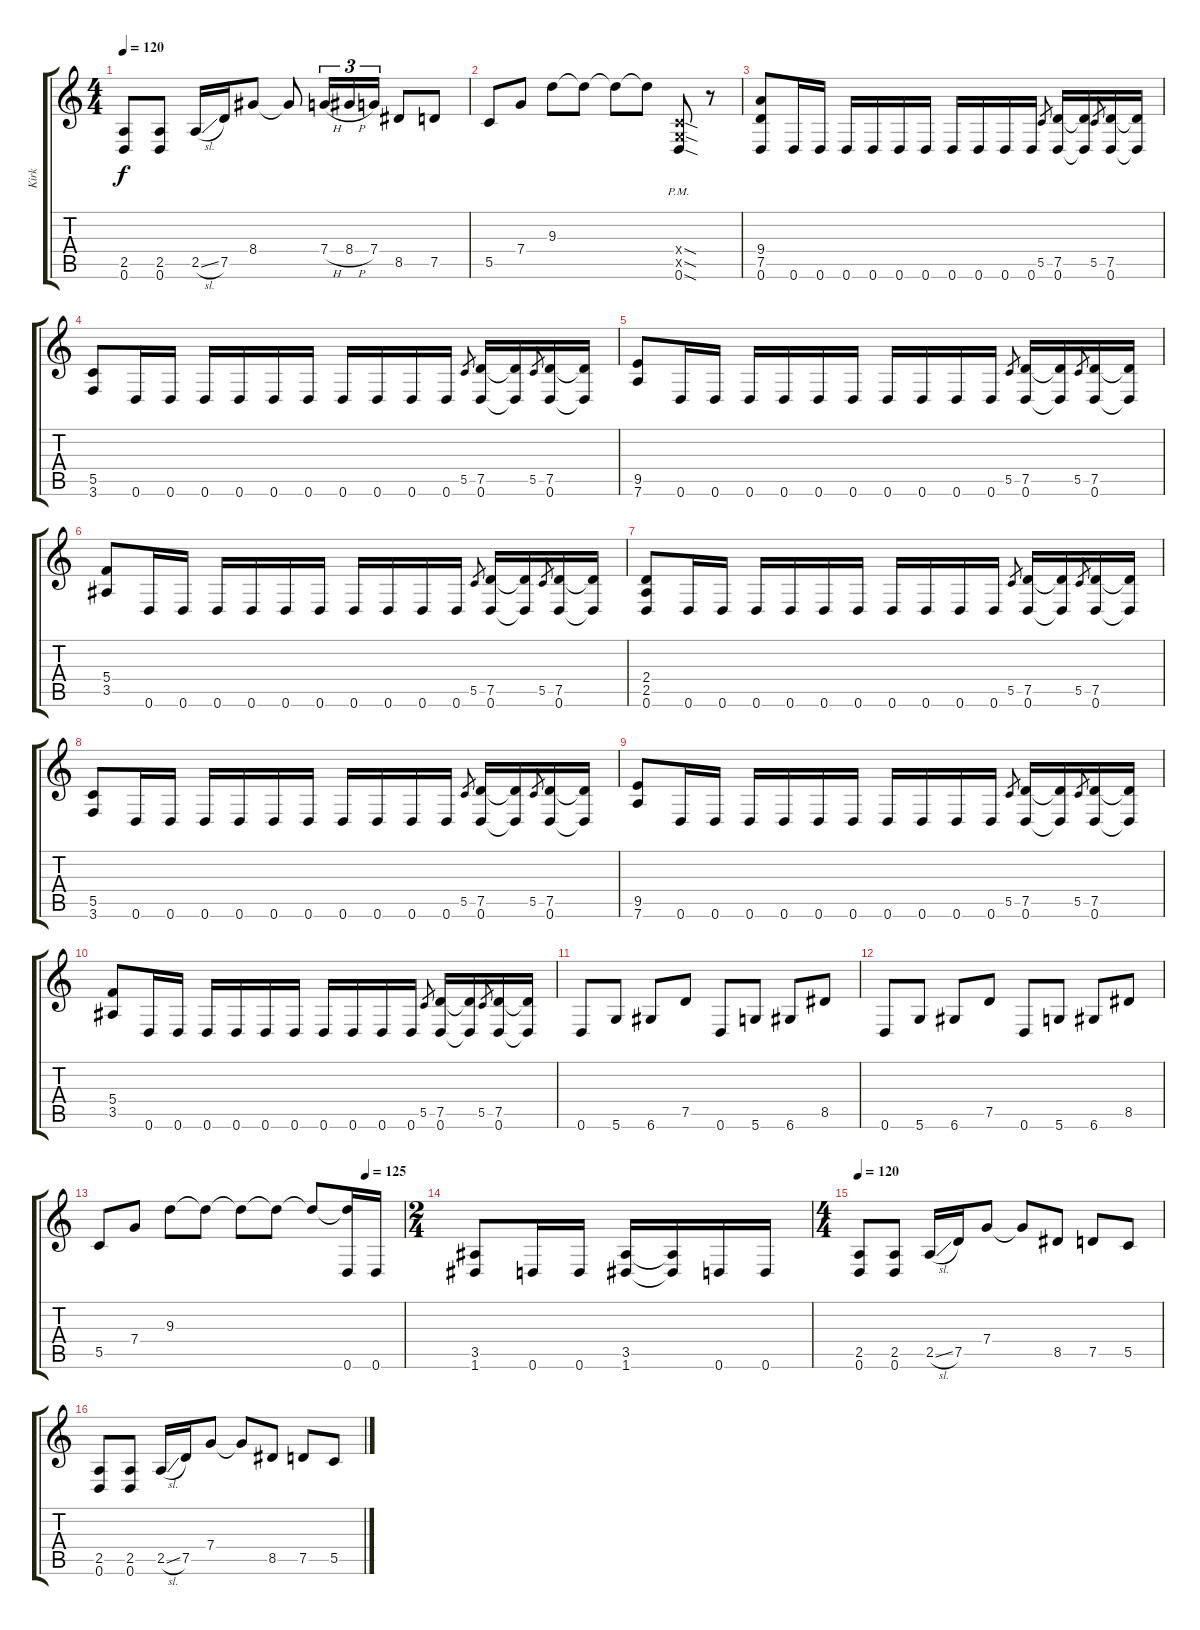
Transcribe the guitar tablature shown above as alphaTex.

\track ("Kirk" "Kirk") {instrument distortionguitar}
\staff {score tabs}
\tuning (D4 A3 F3 C3 G2 D2) {hide}
\ts (4 4)
\tempo 120
\clef g2
\ks c
(2.5 0.6).8{dy f} (2.5 0.6).8 2.5{sl}.16 7.5.16 8.4.8 8.4{t}.8 7.4{h}.16{tu (3 2)} 8.4{h}.16{tu (3 2)} 7.4.16{tu (3 2)} 8.5.8 7.5.8 |
5.5.8 7.4.8 9.3.8 9.3{t}.8 9.3{t}.8 9.3{t}.8 (0.4{sod x} 0.5{sod x} 0.6{sod pm}).8 r.8 |
(9.4 7.5 0.6).8 0.6.16 0.6.16 0.6.16 0.6.16 0.6.16 0.6.16 0.6.16 0.6.16 0.6.16 0.6.16 5.5.8{gr} (7.5 0.6).16 (7.5{t} 0.6{t}).16 5.5.8{gr} (7.5 0.6).16 (7.5{t} 0.6{t}).16 |
(5.5 3.6).8 0.6.16 0.6.16 0.6.16 0.6.16 0.6.16 0.6.16 0.6.16 0.6.16 0.6.16 0.6.16 5.5.8{gr} (7.5 0.6).16 (7.5{t} 0.6{t}).16 5.5.8{gr} (7.5 0.6).16 (7.5{t} 0.6{t}).16 |
(9.5 7.6).8 0.6.16 0.6.16 0.6.16 0.6.16 0.6.16 0.6.16 0.6.16 0.6.16 0.6.16 0.6.16 5.5.8{gr} (7.5 0.6).16 (7.5{t} 0.6{t}).16 5.5.8{gr} (7.5 0.6).16 (7.5{t} 0.6{t}).16 |
(5.4 3.5).8 0.6.16 0.6.16 0.6.16 0.6.16 0.6.16 0.6.16 0.6.16 0.6.16 0.6.16 0.6.16 5.5.8{gr} (7.5 0.6).16 (7.5{t} 0.6{t}).16 5.5.8{gr} (7.5 0.6).16 (7.5{t} 0.6{t}).16 |
(2.4 2.5 0.6).8 0.6.16 0.6.16 0.6.16 0.6.16 0.6.16 0.6.16 0.6.16 0.6.16 0.6.16 0.6.16 5.5.8{gr} (7.5 0.6).16 (7.5{t} 0.6{t}).16 5.5.8{gr} (7.5 0.6).16 (7.5{t} 0.6{t}).16 |
(5.5 3.6).8 0.6.16 0.6.16 0.6.16 0.6.16 0.6.16 0.6.16 0.6.16 0.6.16 0.6.16 0.6.16 5.5.8{gr} (7.5 0.6).16 (7.5{t} 0.6{t}).16 5.5.8{gr} (7.5 0.6).16 (7.5{t} 0.6{t}).16 |
(9.5 7.6).8 0.6.16 0.6.16 0.6.16 0.6.16 0.6.16 0.6.16 0.6.16 0.6.16 0.6.16 0.6.16 5.5.8{gr} (7.5 0.6).16 (7.5{t} 0.6{t}).16 5.5.8{gr} (7.5 0.6).16 (7.5{t} 0.6{t}).16 |
(5.4 3.5).8 0.6.16 0.6.16 0.6.16 0.6.16 0.6.16 0.6.16 0.6.16 0.6.16 0.6.16 0.6.16 5.5.8{gr} (7.5 0.6).16 (7.5{t} 0.6{t}).16 5.5.8{gr} (7.5 0.6).16 (7.5{t} 0.6{t}).16 |
0.6.8 5.6.8 6.6.8 7.5.8 0.6.8 5.6.8 6.6.8 8.5.8 |
0.6.8 5.6.8 6.6.8 7.5.8 0.6.8 5.6.8 6.6.8 8.5.8 |
\tempo (125 0.875)
5.5.8 7.4.8 9.3.8 9.3{t}.8 9.3{t}.8 9.3{t}.8 9.3{t}.8 (9.3{t} 0.6).16 0.6.16 |
\ts (2 4)
(3.5 1.6).8 0.6.16 0.6.16 (3.5 1.6).16 (3.5{t} 1.6{t}).16 0.6.16 0.6.16 |
\ts (4 4)
\tempo 120
(2.5 0.6).8 (2.5 0.6).8 2.5{sl}.16 7.5.16 7.4.8 7.4{t}.8 8.5.8 7.5.8 5.5.8 |
(2.5 0.6).8 (2.5 0.6).8 2.5{sl}.16 7.5.16 7.4.8 7.4{t}.8 8.5.8 7.5.8 5.5.8
